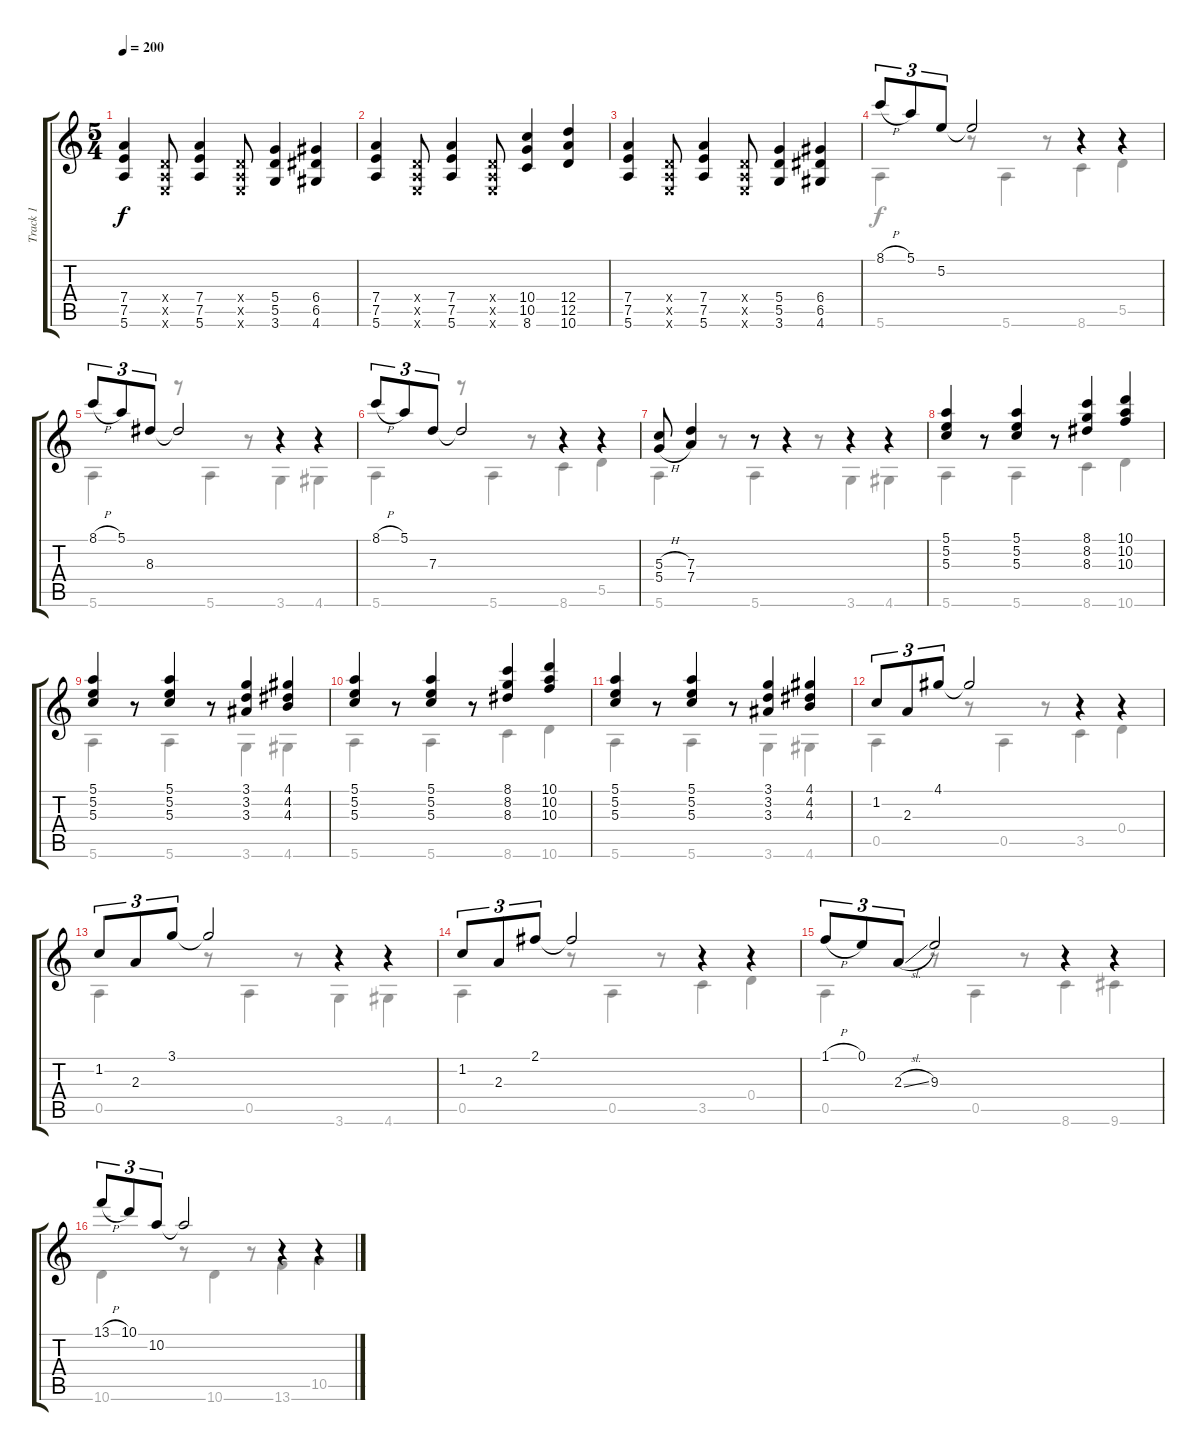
\track ("Track 1" "Track 1") {instrument acousticguitarnylon}
\staff {score tabs}
\tuning (E4 B3 G3 D3 A2 E2) {hide}
\voice
\ts (5 4)
\tempo 200
\clef g2
\ks c
(7.4 7.5 5.6).4{dy f} (0.4{x} 0.5{x} 0.6{x}).8 (7.4 7.5 5.6).4 (0.4{x} 0.5{x} 0.6{x}).8 (5.4 5.5 3.6).4 (6.4 6.5 4.6).4 |
(7.4 7.5 5.6).4 (0.4{x} 0.5{x} 0.6{x}).8 (7.4 7.5 5.6).4 (0.4{x} 0.5{x} 0.6{x}).8 (10.4 10.5 8.6).4 (12.4 12.5 10.6).4 |
(7.4 7.5 5.6).4 (0.4{x} 0.5{x} 0.6{x}).8 (7.4 7.5 5.6).4 (0.4{x} 0.5{x} 0.6{x}).8 (5.4 5.5 3.6).4 (6.4 6.5 4.6).4 |
8.1{h}.8{tu (3 2)} 5.1.8{tu (3 2)} 5.2.8{tu (3 2)} 5.2{t}.2 r.4 r.4 |
8.1{h}.8{tu (3 2)} 5.1.8{tu (3 2)} 8.3.8{tu (3 2)} 8.3{t}.2 r.4 r.4 |
8.1{h}.8{tu (3 2)} 5.1.8{tu (3 2)} 7.3.8{tu (3 2)} 7.3{t}.2 r.4 r.4 |
(5.3{h} 5.4{h}).8 (7.3 7.4).4 r.8 r.4 r.4 r.4 |
(5.1 5.2 5.3).4 r.8 (5.1 5.2 5.3).4 r.8 (8.1 8.2 8.3).4 (10.1 10.2 10.3).4 |
(5.1 5.2 5.3).4 r.8 (5.1 5.2 5.3).4 r.8 (3.1 3.2 3.3).4 (4.1 4.2 4.3).4 |
(5.1 5.2 5.3).4 r.8 (5.1 5.2 5.3).4 r.8 (8.1 8.2 8.3).4 (10.1 10.2 10.3).4 |
(5.1 5.2 5.3).4 r.8 (5.1 5.2 5.3).4 r.8 (3.1 3.2 3.3).4 (4.1 4.2 4.3).4 |
1.2.8{tu (3 2)} 2.3.8{tu (3 2)} 4.1.8{tu (3 2)} 4.1{t}.2 r.4 r.4 |
1.2.8{tu (3 2)} 2.3.8{tu (3 2)} 3.1.8{tu (3 2)} 3.1{t}.2 r.4 r.4 |
1.2.8{tu (3 2)} 2.3.8{tu (3 2)} 2.1.8{tu (3 2)} 2.1{t}.2 r.4 r.4 |
1.1{h}.8{tu (3 2)} 0.1.8{tu (3 2)} 2.3{sl}.8{tu (3 2)} 9.3.2 r.4 r.4 |
13.1{h}.8{tu (3 2)} 10.1.8{tu (3 2)} 10.2.8{tu (3 2)} 10.2{t}.2 r.4 r.4
\voice
\clef g2
\ottava regular
\simile none
\ks c
|
|
|
5.6.4 r.8 5.6.4 r.8 8.6.4 5.5.4 |
5.6.4 r.8 5.6.4 r.8 3.6.4 4.6.4 |
5.6.4 r.8 5.6.4 r.8 8.6.4 5.5.4 |
5.6.4 r.8 5.6.4 r.8 3.6.4 4.6.4 |
5.6.4 r.8 5.6.4 r.8 8.6.4 10.6.4 |
5.6.4 r.8 5.6.4 r.8 3.6.4 4.6.4 |
5.6.4 r.8 5.6.4 r.8 8.6.4 10.6.4 |
5.6.4 r.8 5.6.4 r.8 3.6.4 4.6.4 |
0.5.4 r.8 0.5.4 r.8 3.5.4 0.4.4 |
0.5.4 r.8 0.5.4 r.8 3.6.4 4.6.4 |
0.5.4 r.8 0.5.4 r.8 3.5.4 0.4.4 |
0.5.4 r.8 0.5.4 r.8 8.6.4 9.6.4 |
10.6.4 r.8 10.6.4 r.8 13.6.4 10.5.4
